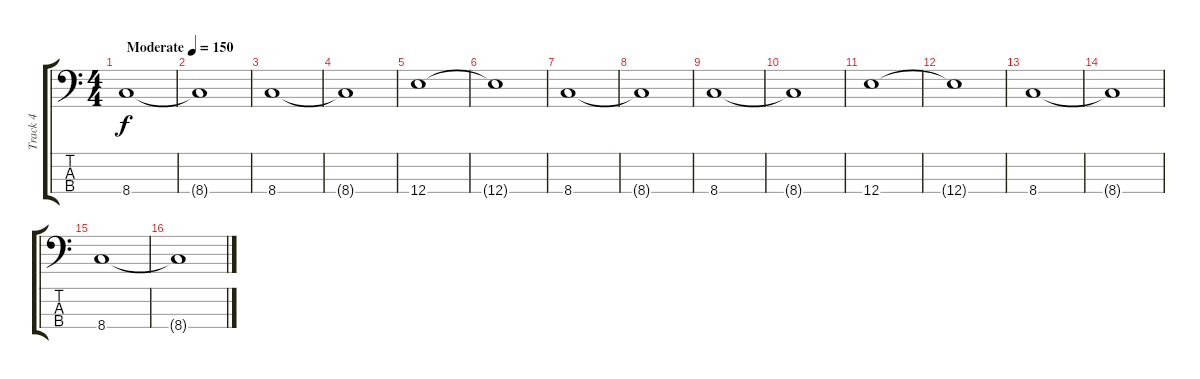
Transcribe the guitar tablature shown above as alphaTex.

\track ("Track 4" "Track 4") {instrument electricbassfinger}
\staff {score tabs}
\tuning (G2 D2 A1 E1) {hide}
\ts (4 4)
\tempo (150 "Moderate")
\clef f4
\ks c
8.4.1{dy f instrument electricbassfinger} |
8.4{t}.1 |
8.4.1 |
8.4{t}.1 |
12.4.1 |
12.4{t}.1 |
8.4.1 |
8.4{t}.1 |
8.4.1 |
8.4{t}.1 |
12.4.1 |
12.4{t}.1 |
8.4.1 |
8.4{t}.1 |
8.4.1 |
8.4{t}.1
